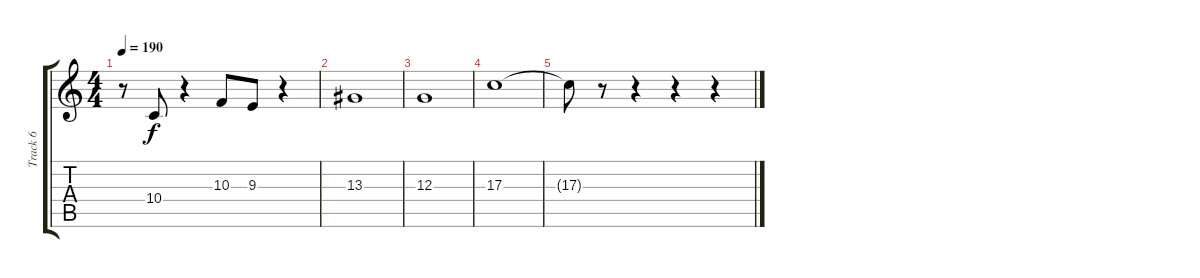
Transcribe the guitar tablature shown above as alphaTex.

\track ("Track 6" "Track 6") {instrument trombone}
\staff {score tabs}
\tuning (E4 B3 G3 D3 A2 E2) {hide}
\ts (4 4)
\tempo 190
\clef g2
\ks c
r.8{dy f} 10.4.8 r.4 10.3.8 9.3.8 r.4 |
13.3.1 |
12.3.1 |
17.3.1 |
17.3{t}.8 r.8 r.4 r.4 r.4
